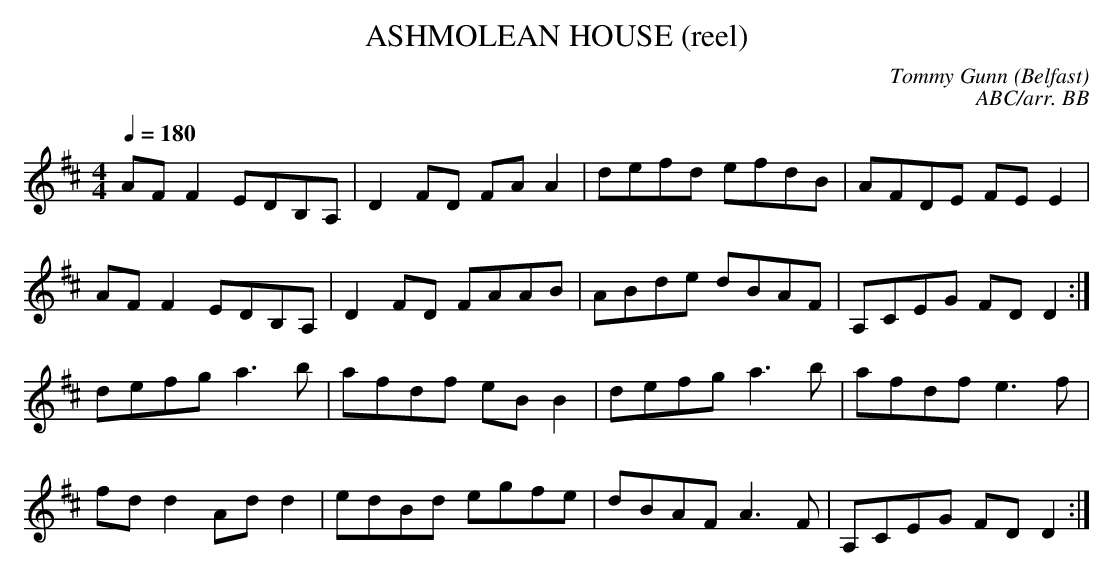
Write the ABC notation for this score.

X:1
T:ASHMOLEAN HOUSE (reel)
C:Tommy Gunn (Belfast)
C:ABC/arr. BB
Q:1/4=180
M:4/4
L:1/8
K:D
AFF2 EDB,A,|D2FD FAA2|defd efdB|AFDE FEE2|
AFF2 EDB,A,|D2 FD FAAB|ABde dBAF|A,CEG FD D2 :|
defg a3 b|afdf eBB2|defg a3 b|afdf e3 f|
fdd2 Add2|edBd egfe|dBAF A3F|A,CEG FD D2 :|
